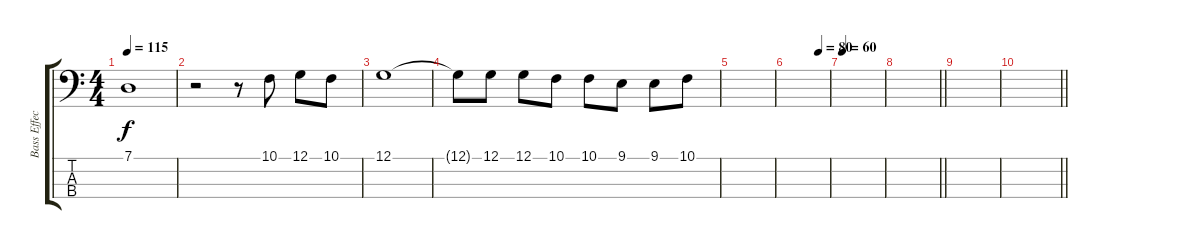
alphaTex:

\track ("Bass Effect 2" "Bass Effec") {instrument lead5charang}
\staff {score tabs}
\tuning (G2 D2 A1 E1) {hide}
\ts (4 4)
\tempo 115
\clef f4
\ks c
7.1.1{dy f} |
r.2 r.8 10.1.8 12.1.8 10.1.8 |
12.1.1 |
12.1{t}.8 12.1.8 12.1.8 10.1.8 10.1.8 9.1.8 9.1.8 10.1.8 |
|
\tempo (80 0.75)
|
\tempo 60
|
\barLineRight lightlight
|
|
\barLineRight lightlight
